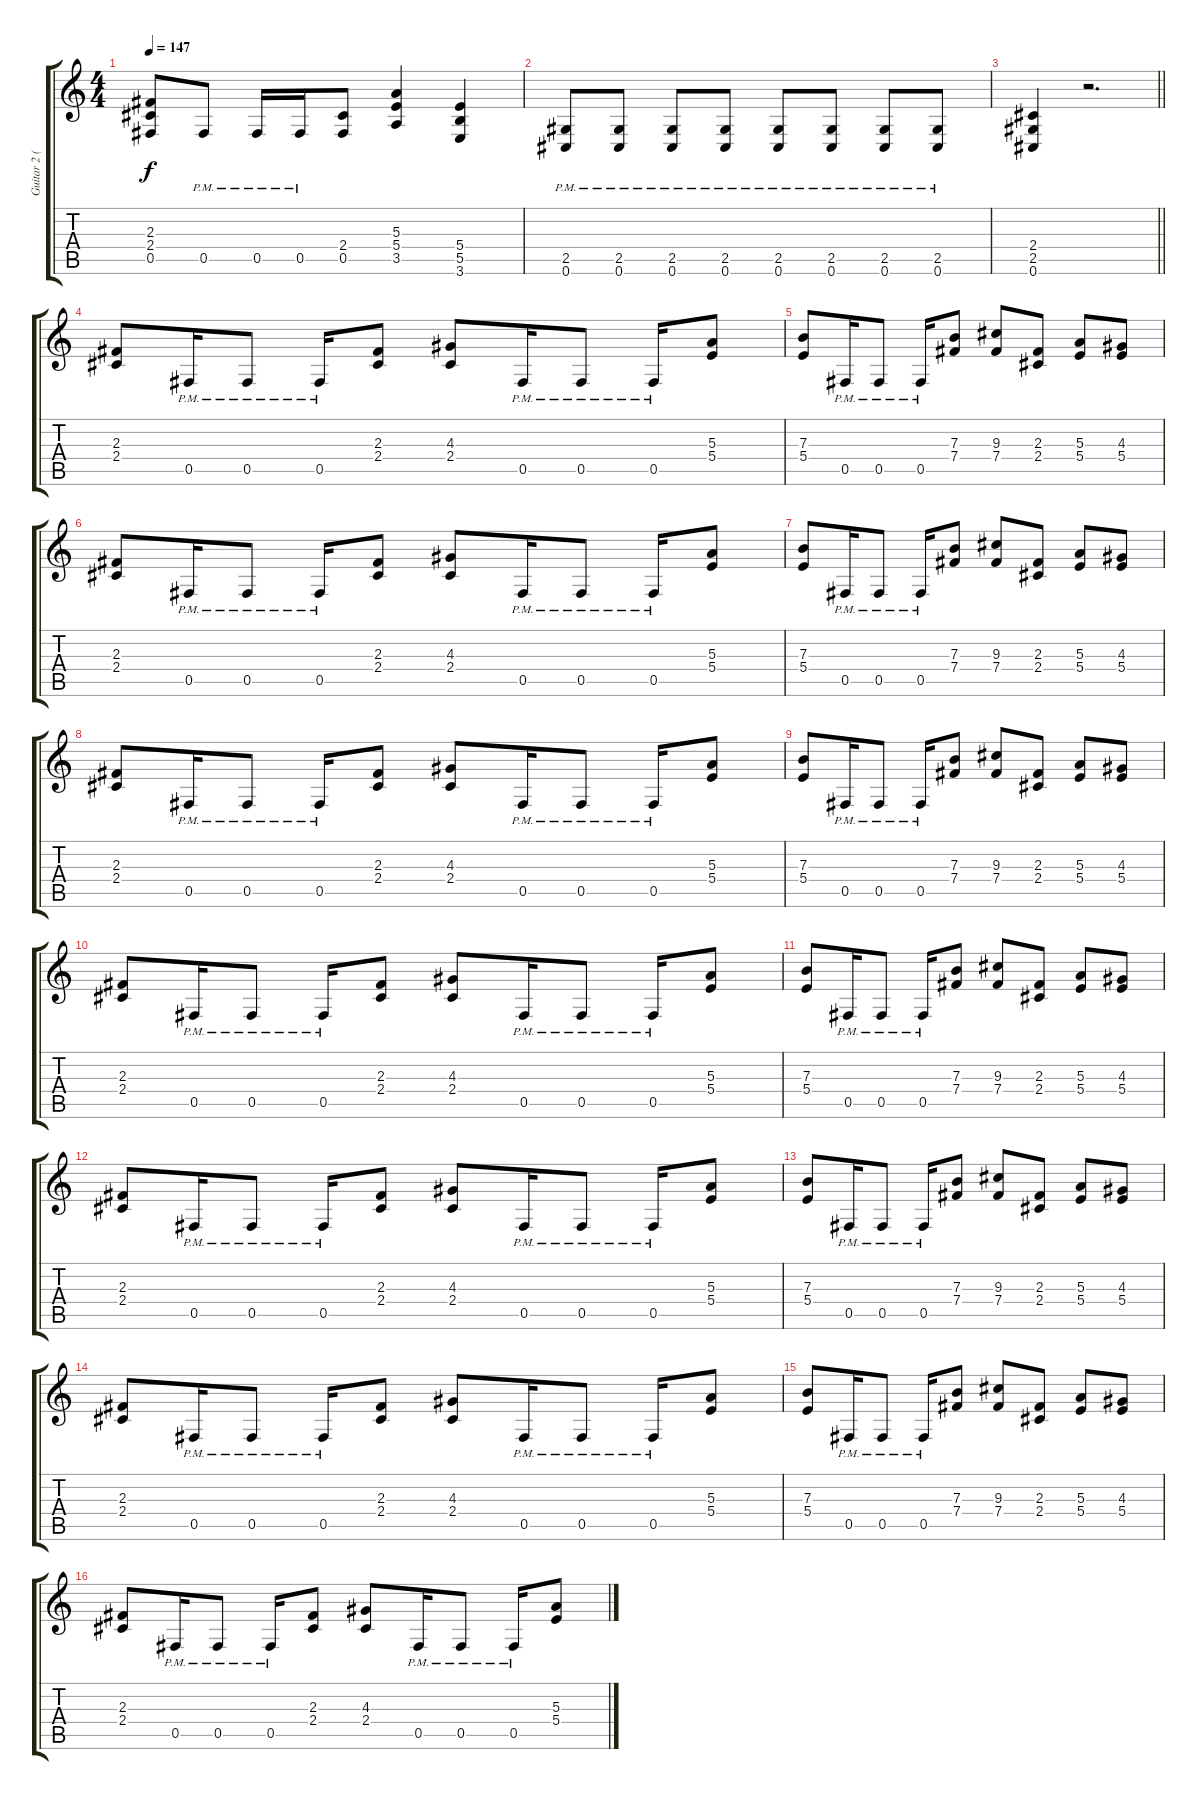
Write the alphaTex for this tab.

\track ("Guitar 2 (Rhythm)" "Guitar 2 (") {instrument distortionguitar}
\staff {score tabs}
\tuning (Db4 Ab3 E3 B2 Gb2 Db2) {hide}
\ts (4 4)
\tempo 147
\clef g2
\ks c
(2.3 2.4 0.5).8{dy f} 0.5{pm}.8 0.5{pm}.16 0.5{pm}.16 (2.4 0.5).8 (5.3 5.4 3.5).4 (5.4 5.5 3.6).4 |
(2.5 0.6{pm}).8 (2.5{pm} 0.6{pm}).8 (2.5{pm} 0.6{pm}).8 (2.5{pm} 0.6{pm}).8 (2.5{pm} 0.6{pm}).8 (2.5{pm} 0.6{pm}).8 (2.5{pm} 0.6{pm}).8 (2.5{pm} 0.6{pm}).8 |
\barLineRight lightlight
(2.4 2.5 0.6).4 r.2{d} |
(2.3 2.4).8 0.5{pm}.16 0.5{pm}.8 0.5{pm}.16 (2.3 2.4).8 (4.3 2.4).8 0.5{pm}.16 0.5{pm}.8 0.5{pm}.16 (5.3 5.4).8 |
(7.3 5.4).8 0.5{pm}.16 0.5{pm}.8 0.5{pm}.16 (7.3 7.4).8 (9.3 7.4).8 (2.3 2.4).8 (5.3 5.4).8 (4.3 5.4).8 |
(2.3 2.4).8 0.5{pm}.16 0.5{pm}.8 0.5{pm}.16 (2.3 2.4).8 (4.3 2.4).8 0.5{pm}.16 0.5{pm}.8 0.5{pm}.16 (5.3 5.4).8 |
(7.3 5.4).8 0.5{pm}.16 0.5{pm}.8 0.5{pm}.16 (7.3 7.4).8 (9.3 7.4).8 (2.3 2.4).8 (5.3 5.4).8 (4.3 5.4).8 |
(2.3 2.4).8 0.5{pm}.16 0.5{pm}.8 0.5{pm}.16 (2.3 2.4).8 (4.3 2.4).8 0.5{pm}.16 0.5{pm}.8 0.5{pm}.16 (5.3 5.4).8 |
(7.3 5.4).8 0.5{pm}.16 0.5{pm}.8 0.5{pm}.16 (7.3 7.4).8 (9.3 7.4).8 (2.3 2.4).8 (5.3 5.4).8 (4.3 5.4).8 |
(2.3 2.4).8 0.5{pm}.16 0.5{pm}.8 0.5{pm}.16 (2.3 2.4).8 (4.3 2.4).8 0.5{pm}.16 0.5{pm}.8 0.5{pm}.16 (5.3 5.4).8 |
(7.3 5.4).8 0.5{pm}.16 0.5{pm}.8 0.5{pm}.16 (7.3 7.4).8 (9.3 7.4).8 (2.3 2.4).8 (5.3 5.4).8 (4.3 5.4).8 |
(2.3 2.4).8 0.5{pm}.16 0.5{pm}.8 0.5{pm}.16 (2.3 2.4).8 (4.3 2.4).8 0.5{pm}.16 0.5{pm}.8 0.5{pm}.16 (5.3 5.4).8 |
(7.3 5.4).8 0.5{pm}.16 0.5{pm}.8 0.5{pm}.16 (7.3 7.4).8 (9.3 7.4).8 (2.3 2.4).8 (5.3 5.4).8 (4.3 5.4).8 |
(2.3 2.4).8 0.5{pm}.16 0.5{pm}.8 0.5{pm}.16 (2.3 2.4).8 (4.3 2.4).8 0.5{pm}.16 0.5{pm}.8 0.5{pm}.16 (5.3 5.4).8 |
(7.3 5.4).8 0.5{pm}.16 0.5{pm}.8 0.5{pm}.16 (7.3 7.4).8 (9.3 7.4).8 (2.3 2.4).8 (5.3 5.4).8 (4.3 5.4).8 |
(2.3 2.4).8 0.5{pm}.16 0.5{pm}.8 0.5{pm}.16 (2.3 2.4).8 (4.3 2.4).8 0.5{pm}.16 0.5{pm}.8 0.5{pm}.16 (5.3 5.4).8
